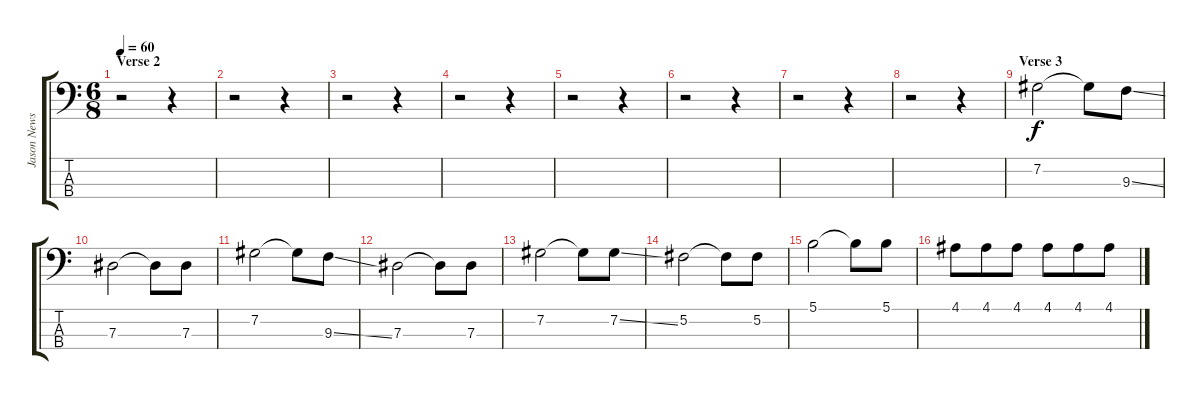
\track ("Jason Newsted" "Jason News") {instrument electricbasspick}
\staff {score tabs}
\tuning (Gb2 Db2 Ab1 Eb1) {hide}
\ts (6 8)
\section ("" "Verse 2")
\tempo 60
\clef f4
\ks c
r.2{dy f} r.4 |
r.2 r.4 |
r.2 r.4 |
r.2 r.4 |
r.2 r.4 |
r.2 r.4 |
r.2 r.4 |
r.2 r.4 |
\section ("" "Verse 3")
7.2.2 7.2{t}.8 9.3{ss}.8 |
7.3.2 7.3{t}.8 7.3.8 |
7.2.2 7.2{t}.8 9.3{ss}.8 |
7.3.2 7.3{t}.8 7.3.8 |
7.2.2 7.2{t}.8 7.2{ss}.8 |
5.2.2 5.2{t}.8 5.2.8 |
5.1.2 5.1{t}.8 5.1.8 |
4.1.8 4.1.8 4.1.8 4.1.8 4.1.8 4.1.8
